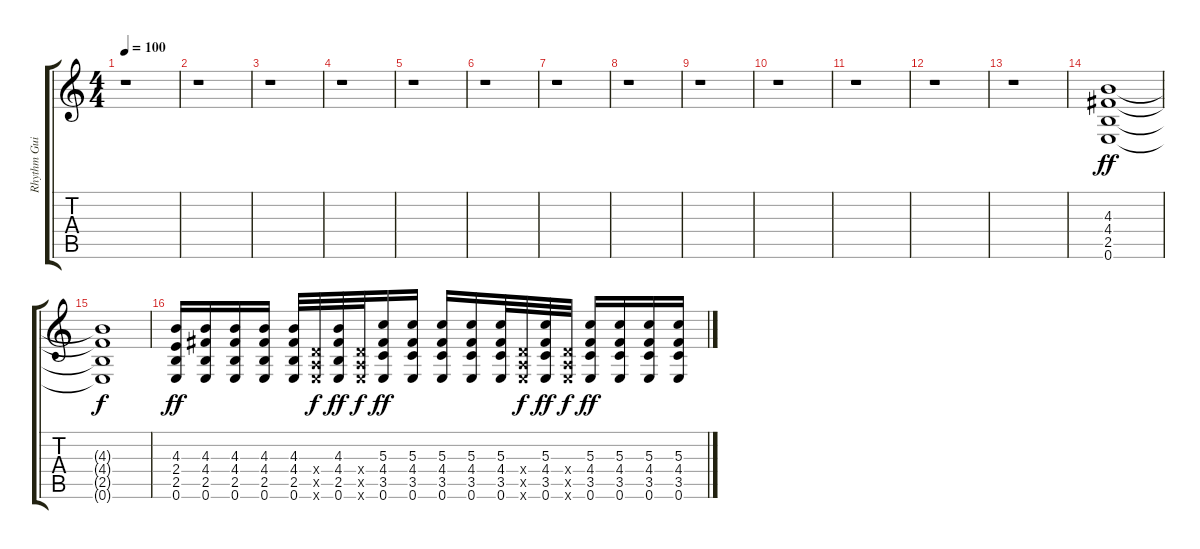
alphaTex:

\track ("Rhythm Guitar II" "Rhythm Gui") {instrument distortionguitar}
\staff {score tabs}
\tuning (E4 B3 G3 D3 A2 E2) {hide}
\ts (4 4)
\tempo 100
\clef g2
\ks c
r.1{dy f} |
r.1 |
r.1 |
r.1 |
r.1 |
r.1 |
r.1 |
r.1 |
r.1 |
r.1 |
r.1 |
r.1 |
r.1{volume 0} |
(4.3 4.4 2.5 0.6).1{dy ff volume 7} |
(4.3{t} 4.4{t} 2.5{t} 0.6{t}).1{dy f volume 16} |
(4.3 2.4 2.5 0.6).16{dy ff} (4.3 4.4 2.5 0.6).16 (4.3 4.4 2.5 0.6).16 (4.3 4.4 2.5 0.6).16 (4.3 4.4 2.5 0.6).32 (0.4{x} 0.5{x} 0.6{x}).32{dy f} (4.3 4.4 2.5 0.6).32{dy ff} (0.4{x} 0.5{x} 0.6{x}).32{dy f} (5.3 4.4 3.5 0.6).16{dy ff} (5.3 4.4 3.5 0.6).16 (5.3 4.4 3.5 0.6).16 (5.3 4.4 3.5 0.6).16 (5.3 4.4 3.5 0.6).32 (0.4{x} 0.5{x} 0.6{x}).32{dy f} (5.3 4.4 3.5 0.6).32{dy ff} (0.4{x} 0.5{x} 0.6{x}).32{dy f} (5.3 4.4 3.5 0.6).16{dy ff} (5.3 4.4 3.5 0.6).16 (5.3 4.4 3.5 0.6).16 (5.3 4.4 3.5 0.6).16
